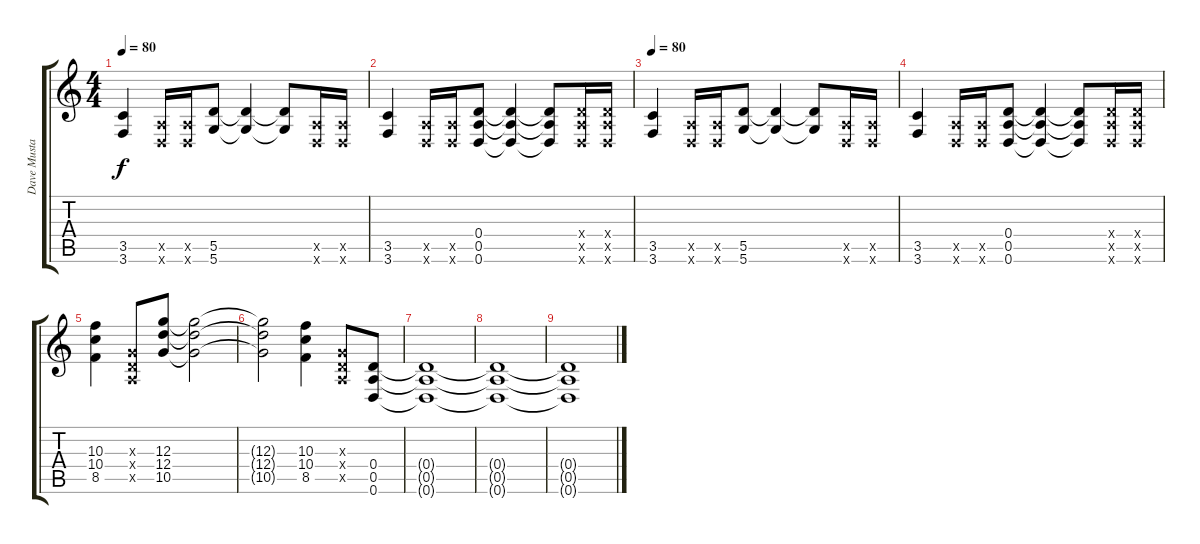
\track ("Dave Mustaine" "Dave Musta") {instrument distortionguitar}
\staff {score tabs}
\tuning (E4 B3 G3 D3 A2 D2) {hide}
\ts (4 4)
\tempo 80
\clef g2
\ks c
(3.5 3.6).4{dy f} (0.5{x} 0.6{x}).16 (0.5{x} 0.6{x}).16 (5.5 5.6).8 (5.5{t} 5.6{t}).4 (5.5{t} 5.6{t}).8 (0.5{x} 0.6{x}).16 (0.5{x} 0.6{x}).16 |
(3.5 3.6).4 (0.5{x} 0.6{x}).16 (0.5{x} 0.6{x}).16 (0.4 0.5 0.6).8 (0.4{t} 0.5{t} 0.6{t}).4 (0.4{t} 0.5{t} 0.6{t}).8 (0.4{x} 0.5{x} 0.6{x}).16 (0.4{x} 0.5{x} 0.6{x}).16 |
\tempo 80
(3.5 3.6).4 (0.5{x} 0.6{x}).16 (0.5{x} 0.6{x}).16 (5.5 5.6).8 (5.5{t} 5.6{t}).4 (5.5{t} 5.6{t}).8 (0.5{x} 0.6{x}).16 (0.5{x} 0.6{x}).16 |
(3.5 3.6).4 (0.5{x} 0.6{x}).16 (0.5{x} 0.6{x}).16 (0.4 0.5 0.6).8 (0.4{t} 0.5{t} 0.6{t}).4 (0.4{t} 0.5{t} 0.6{t}).8 (0.4{x} 0.5{x} 0.6{x}).16 (0.4{x} 0.5{x} 0.6{x}).16 |
(10.3 10.4 8.5).4 (0.3{x} 0.4{x} 0.5{x}).8 (12.3 12.4 10.5).8 (12.3{t} 12.4{t} 10.5{t}).2 |
(12.3{t} 12.4{t} 10.5{t}).2 (10.3 10.4 8.5).4 (0.3{x} 0.4{x} 0.5{x}).8 (0.4 0.5 0.6).8 |
(0.4{t} 0.5{t} 0.6{t}).1 |
(0.4{t} 0.5{t} 0.6{t}).1 |
(0.4{t} 0.5{t} 0.6{t}).1
